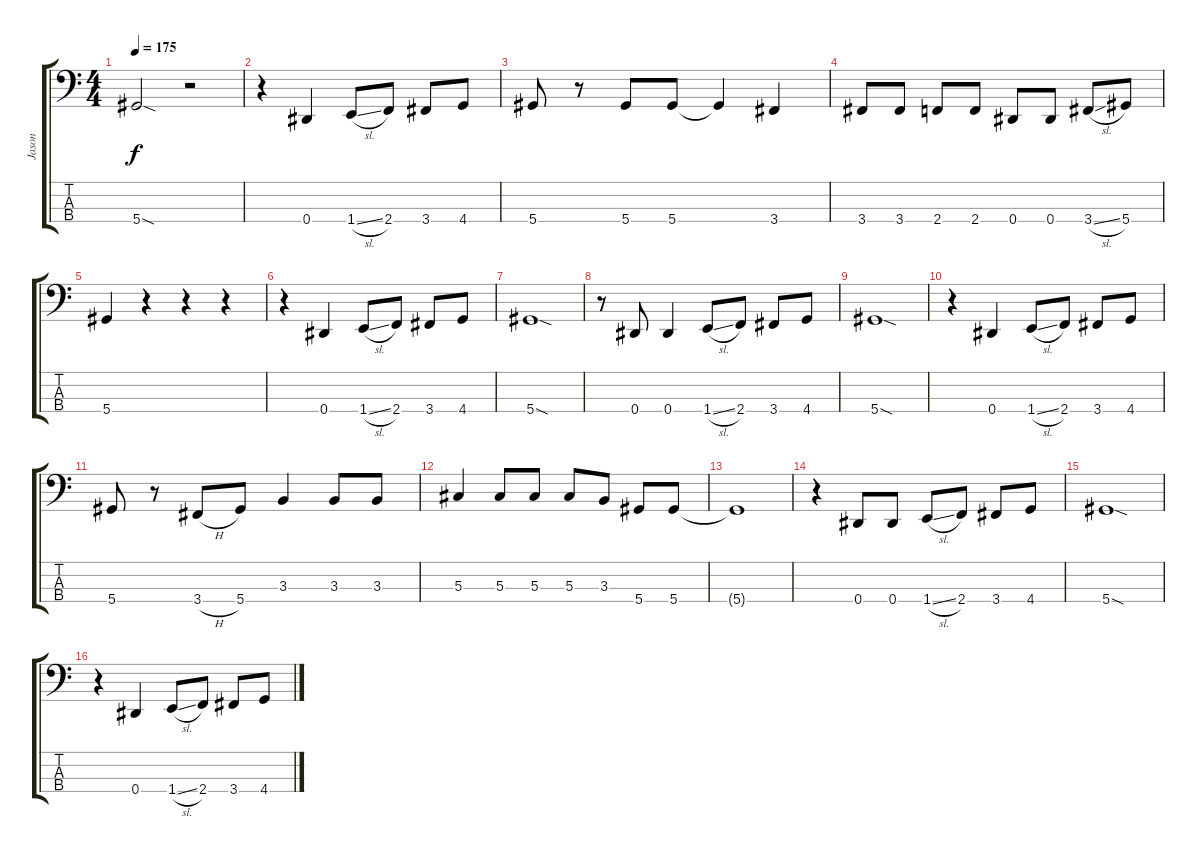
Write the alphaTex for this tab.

\track ("Jason" "Jason") {instrument electricbassfinger}
\staff {score tabs}
\tuning (Gb2 Db2 Ab1 Eb1) {hide}
\ts (4 4)
\tempo 175
\clef f4
\ks c
5.4{sod}.2{dy f} r.2 |
r.4 0.4.4 1.4{sl}.8 2.4.8 3.4.8 4.4.8 |
5.4.8 r.8 5.4.8 5.4.8 5.4{t}.4 3.4.4 |
3.4.8 3.4.8 2.4.8 2.4.8 0.4.8 0.4.8 3.4{sl}.8 5.4.8 |
5.4.4 r.4 r.4 r.4 |
r.4 0.4.4 1.4{sl}.8 2.4.8 3.4.8 4.4.8 |
5.4{sod}.1 |
r.8 0.4.8 0.4.4 1.4{sl}.8 2.4.8 3.4.8 4.4.8 |
5.4{sod}.1 |
r.4 0.4.4 1.4{sl}.8 2.4.8 3.4.8 4.4.8 |
5.4.8 r.8 3.4{h}.8 5.4.8 3.3.4 3.3.8 3.3.8 |
5.3.4 5.3.8 5.3.8 5.3.8 3.3.8 5.4.8 5.4.8 |
5.4{t}.1 |
r.4 0.4.8 0.4.8 1.4{sl}.8 2.4.8 3.4.8 4.4.8 |
5.4{sod}.1 |
r.4 0.4.4 1.4{sl}.8 2.4.8 3.4.8 4.4.8
